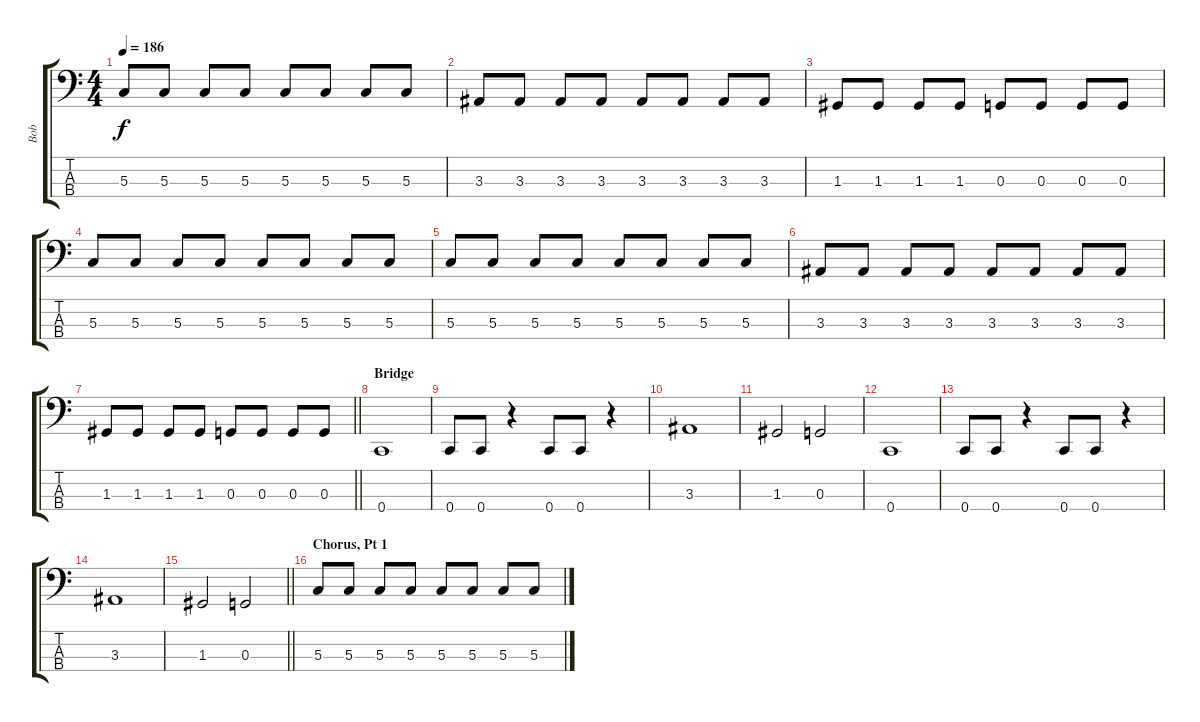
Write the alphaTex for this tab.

\track ("Bob" "Bob") {instrument electricbassfinger}
\staff {score tabs}
\tuning (F2 C2 G1 C1) {hide}
\ts (4 4)
\tempo 186
\clef f4
\ks c
5.3.8{dy f} 5.3.8 5.3.8 5.3.8 5.3.8 5.3.8 5.3.8 5.3.8 |
3.3.8 3.3.8 3.3.8 3.3.8 3.3.8 3.3.8 3.3.8 3.3.8 |
1.3.8 1.3.8 1.3.8 1.3.8 0.3.8 0.3.8 0.3.8 0.3.8 |
5.3.8 5.3.8 5.3.8 5.3.8 5.3.8 5.3.8 5.3.8 5.3.8 |
5.3.8 5.3.8 5.3.8 5.3.8 5.3.8 5.3.8 5.3.8 5.3.8 |
3.3.8 3.3.8 3.3.8 3.3.8 3.3.8 3.3.8 3.3.8 3.3.8 |
\barLineRight lightlight
1.3.8 1.3.8 1.3.8 1.3.8 0.3.8 0.3.8 0.3.8 0.3.8 |
\section ("" "Bridge")
0.4.1 |
0.4.8 0.4.8 r.4 0.4.8 0.4.8 r.4 |
3.3.1 |
1.3.2 0.3.2 |
0.4.1 |
0.4.8 0.4.8 r.4 0.4.8 0.4.8 r.4 |
3.3.1 |
\barLineRight lightlight
1.3.2 0.3.2 |
\section ("" "Chorus, Pt 1")
5.3.8 5.3.8 5.3.8 5.3.8 5.3.8 5.3.8 5.3.8 5.3.8
